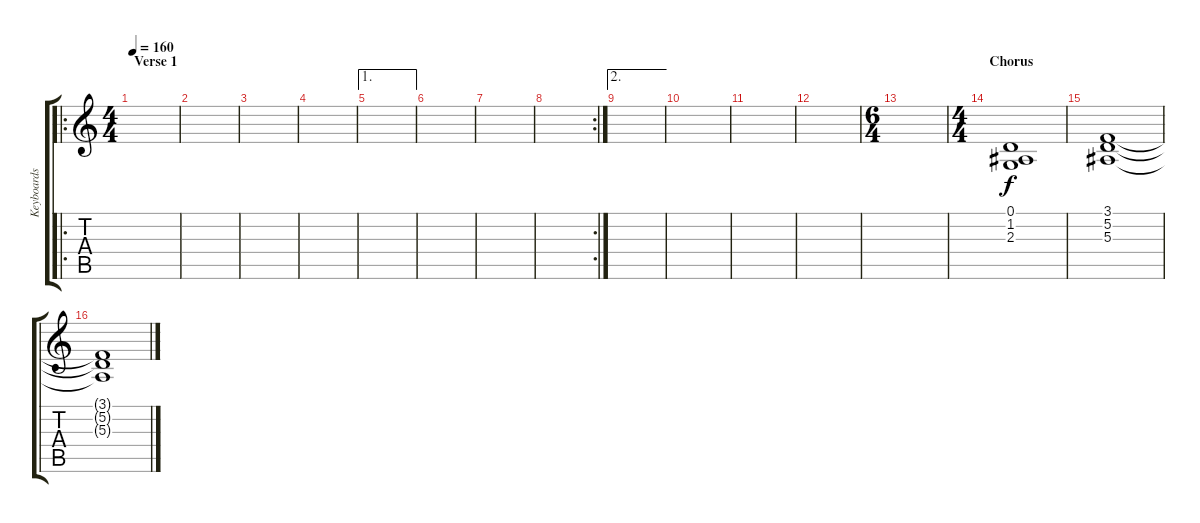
\track ("Keyboards 2" "Keyboards ") {instrument stringensemble1}
\staff {score tabs}
\tuning (D4 A3 F3 C3 G2 D2) {hide}
\ro
\ts (4 4)
\section ("" "Verse 1")
\tempo 160
\clef g2
\ks c
|
|
|
|
\ae 1
|
|
|
\rc 2
|
\ae 2
|
|
|
|
\ts (6 4)
|
\ts (4 4)
\section ("" "Chorus")
(0.1 1.2 2.3).1 |
(3.1 5.2 5.3).1 |
(3.1{t} 5.2{t} 5.3{t}).1
